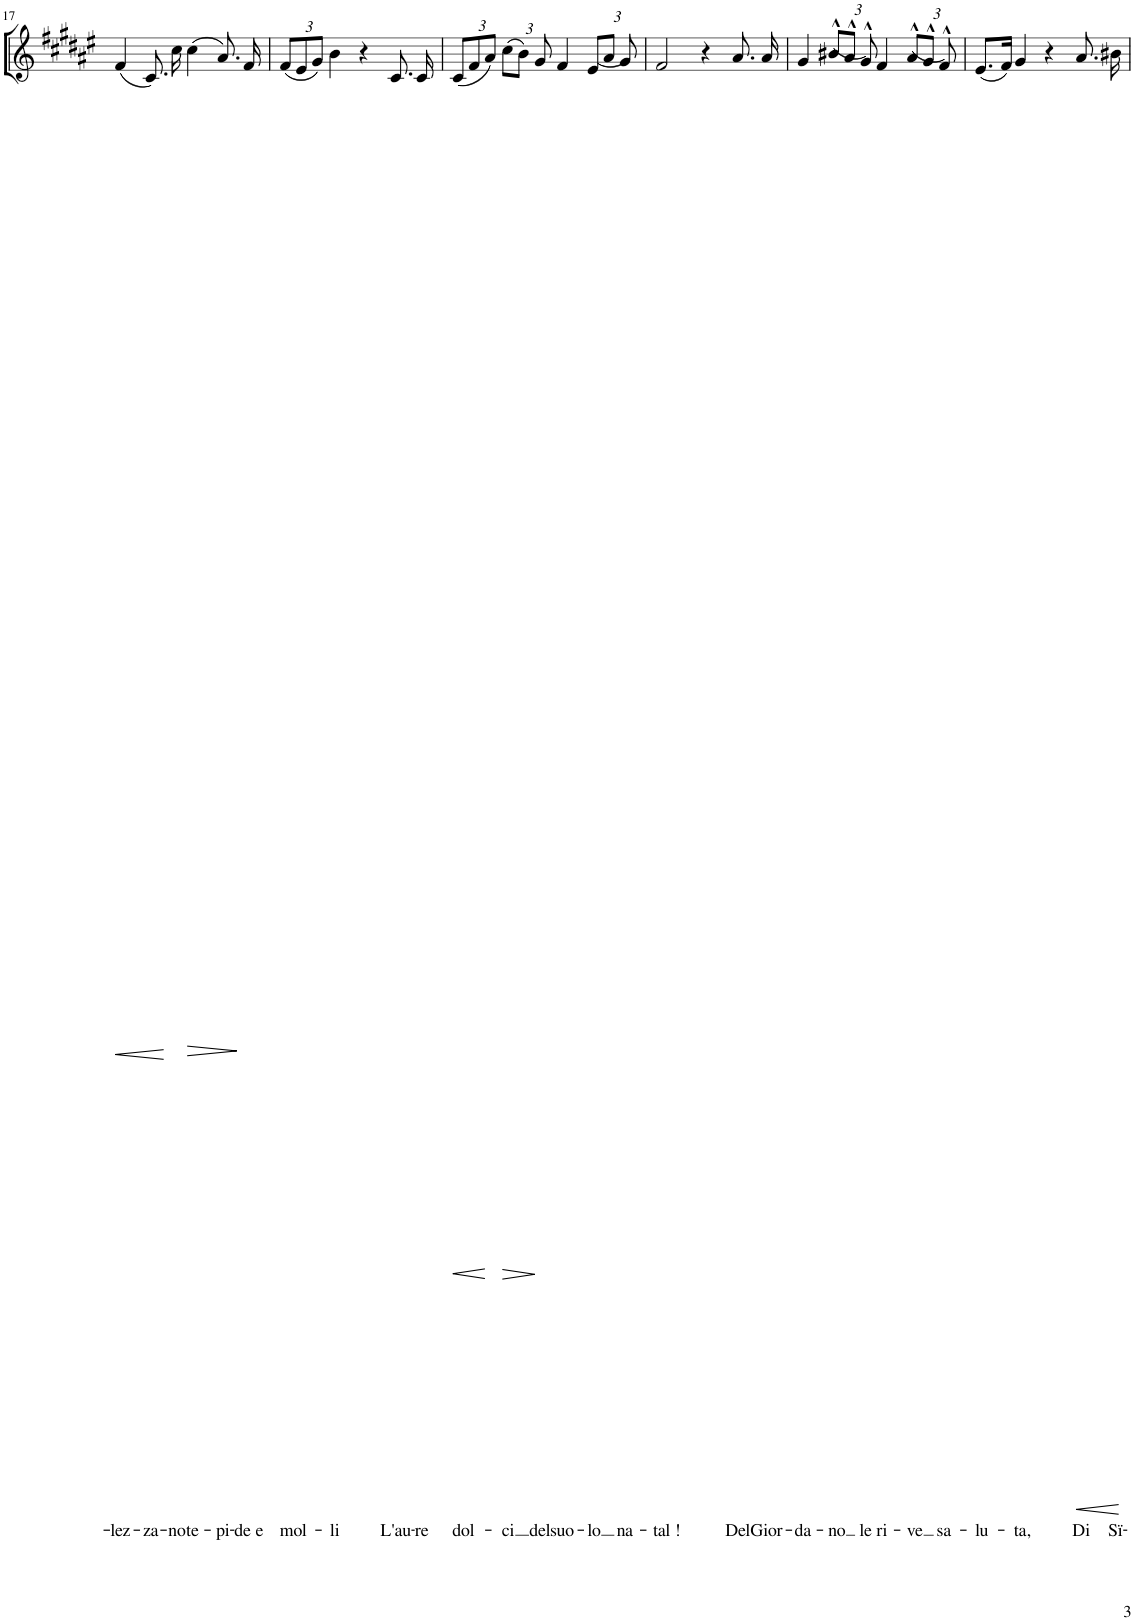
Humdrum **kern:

**kern	**text	**dynam
*part1	*part1	*part1
*staff1	*staff1	*staff1
*I"SI	*	*
!!LO:PB:g=z
*clefG2	*	*
*k[f#c#g#d#a#e#]	*	*
*M4/4	*	*
*met(c)	*	*
=17	=17	=17
!	!LO:LY:b	!LO:HP:b
(4f#/	-lez-	<
!	!LO:LY:b	!
8.c#/)	-za-	.
!	!LO:LY:b	!
16cc#\	-no	[
!	!LO:LY:b	!LO:HP:b
(4cc#\	te-	>
!	!LO:LY:b	!
8.a#/)	-pi-	.
!	!LO:LY:b	!
16f#/	-de e	.
.	.	]
=18	=18	=18
*Xbrackettup	*	*
!	!LO:LY:b	!
(12f#/L	mol-	.
12e#/	.	.
12g#/J)	.	.
!	!LO:LY:b	!
4b\	-li	.
4r	.	.
!	!LO:LY:b	!
8.c#/	L'au-	.
!	!LO:LY:b	!
16c#/	-re	.
=19	=19	=19
!	!LO:LY:b	!LO:HP:b
(12c#/L	dol-	<
12f#/	.	.
12a#/J)	.	[
!	!LO:LY:b	!LO:HP:b
(12cc#\L	-ci	>
12b\J)	.	.
!	!LO:LY:b	!
12g#/	del	]
!	!LO:LY:b	!
4f#/	suo-	.
!	!LO:LY:b	!
(12e#/L	-lo	.
12a#/J	.	.
!	!LO:LY:b	!
12g#/)	na-	.
=20	=20	=20
!	!LO:LY:b	!
2f#/	-tal !	.
4r	.	.
!	!LO:LY:b	!
8.a#/	Del	.
!	!LO:LY:b	!
16a#/	Gior-	.
=21	=21	=21
!	!LO:LY:b	!
4g#/	-da-	.
!	!LO:LY:b	!
(12b#X^^/L	-no	.
12a#^^/J	.	.
!	!LO:LY:b	!
12g#^^/)	le	.
!	!LO:LY:b	!
4f#/	ri-	.
!	!LO:LY:b	!
(12a#^^/L	-ve	.
12g#^^/J	.	.
!	!LO:LY:b	!
12f#^^/)	sa-	.
=22	=22	=22
!	!LO:LY:b	!
(8.e#/L	-lu-	.
16f#/Jk)	.	.
!	!LO:LY:b	!
4g#/	-ta,	.
4r	.	.
!	!LO:LY:b	!LO:HP:b
8.a#/	Di	<
!	!LO:LY:b	!
16b#X\	Sï-	[
=	=	=
*-	*-	*-
